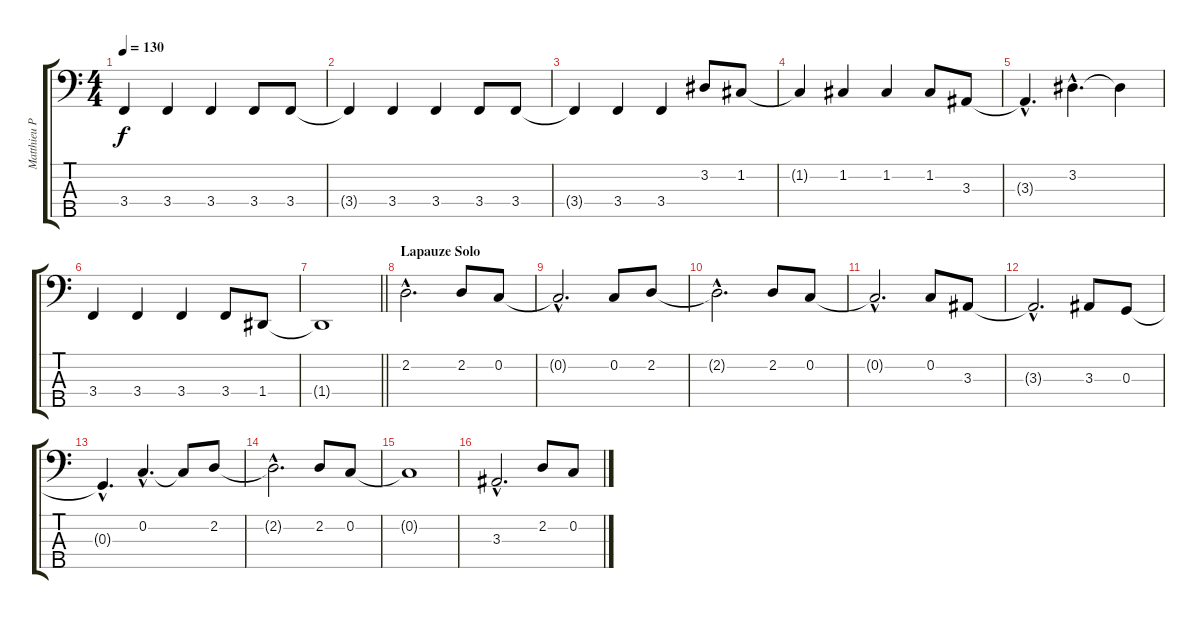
\track ("Matthieu Plana (Bass)" "Matthieu P") {instrument electricbassfinger}
\staff {score tabs}
\tuning (F2 C2 G1 D1 A0) {hide}
\ts (4 4)
\tempo 130
\clef f4
\ks c
3.4{t}.4{dy f} 3.4.4 3.4.4 3.4.8 3.4.8 |
3.4{t}.4 3.4.4 3.4.4 3.4.8 3.4.8 |
3.4{t}.4 3.4.4 3.4.4 3.2.8 1.2.8 |
1.2{t}.4 1.2.4 1.2.4 1.2.8 3.3.8 |
3.3{hac t}.4{d} 3.2{hac}.4{d} 3.2{t}.4 |
3.4.4 3.4.4 3.4.4 3.4.8 1.4.8 |
\barLineRight lightlight
1.4{t}.1 |
\section ("" "Lapauze Solo")
2.2{hac}.2{d} 2.2.8 0.2.8 |
0.2{hac t}.2{d} 0.2.8 2.2.8 |
2.2{hac t}.2{d} 2.2.8 0.2.8 |
0.2{hac t}.2{d} 0.2.8 3.3.8 |
3.3{hac t}.2{d} 3.3.8 0.3.8 |
0.3{hac t}.4{d} 0.2{hac}.4{d} 0.2{t}.8 2.2.8 |
2.2{hac t}.2{d} 2.2.8 0.2.8 |
0.2{t}.1 |
3.3{hac}.2{d} 2.2.8 0.2.8
